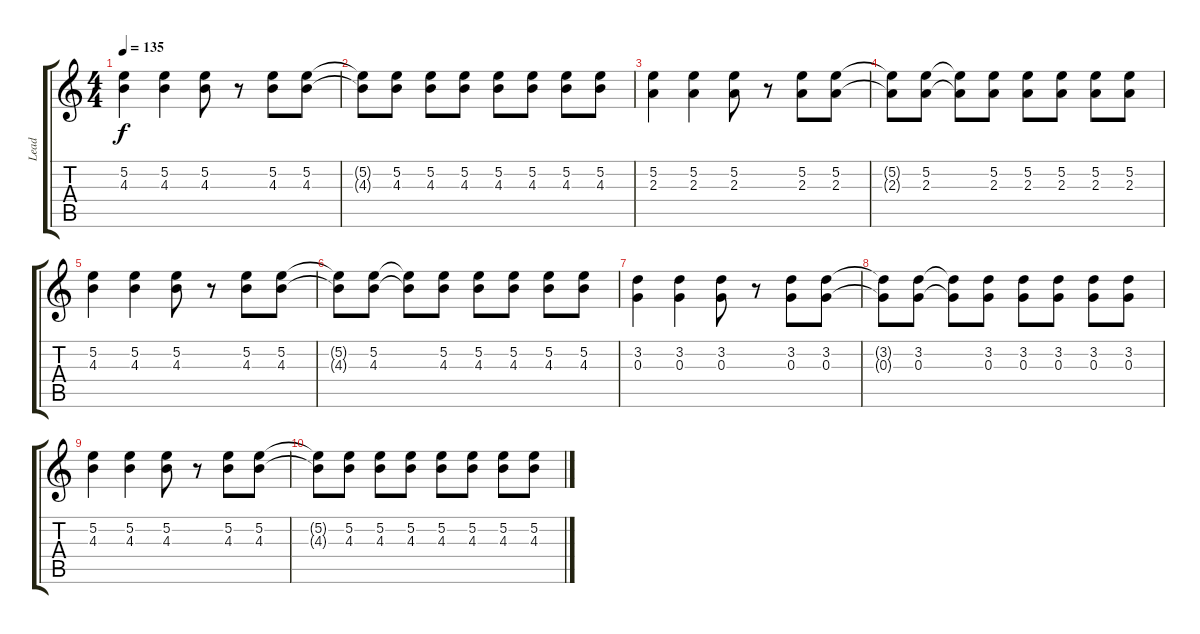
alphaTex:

\track ("Lead" "Lead") {instrument distortionguitar}
\staff {score tabs}
\tuning (E4 B3 G3 D3 A2 E2) {hide}
\ts (4 4)
\tempo 135
\clef g2
\ks c
(5.2 4.3).4{dy f} (5.2 4.3).4 (5.2 4.3).8 r.8 (5.2 4.3).8 (5.2 4.3).8 |
(5.2{t} 4.3{t}).8 (5.2 4.3).8 (5.2 4.3).8 (5.2 4.3).8 (5.2 4.3).8 (5.2 4.3).8 (5.2 4.3).8 (5.2 4.3).8 |
(5.2 2.3).4 (5.2 2.3).4 (5.2 2.3).8 r.8 (5.2 2.3).8 (5.2 2.3).8 |
(5.2{t} 2.3{t}).8 (5.2 2.3).8 (5.2{t} 2.3{t}).8 (5.2 2.3).8 (5.2 2.3).8 (5.2 2.3).8 (5.2 2.3).8 (5.2 2.3).8 |
(5.2 4.3).4 (5.2 4.3).4 (5.2 4.3).8 r.8 (5.2 4.3).8 (5.2 4.3).8 |
(5.2{t} 4.3{t}).8 (5.2 4.3).8 (5.2{t} 4.3{t}).8 (5.2 4.3).8 (5.2 4.3).8 (5.2 4.3).8 (5.2 4.3).8 (5.2 4.3).8 |
(3.2 0.3).4 (3.2 0.3).4 (3.2 0.3).8 r.8 (3.2 0.3).8 (3.2 0.3).8 |
(3.2{t} 0.3{t}).8 (3.2 0.3).8 (3.2{t} 0.3{t}).8 (3.2 0.3).8 (3.2 0.3).8 (3.2 0.3).8 (3.2 0.3).8 (3.2 0.3).8 |
(5.2 4.3).4 (5.2 4.3).4 (5.2 4.3).8 r.8 (5.2 4.3).8 (5.2 4.3).8 |
(5.2{t} 4.3{t}).8 (5.2 4.3).8 (5.2 4.3).8 (5.2 4.3).8 (5.2 4.3).8 (5.2 4.3).8 (5.2 4.3).8 (5.2 4.3).8
